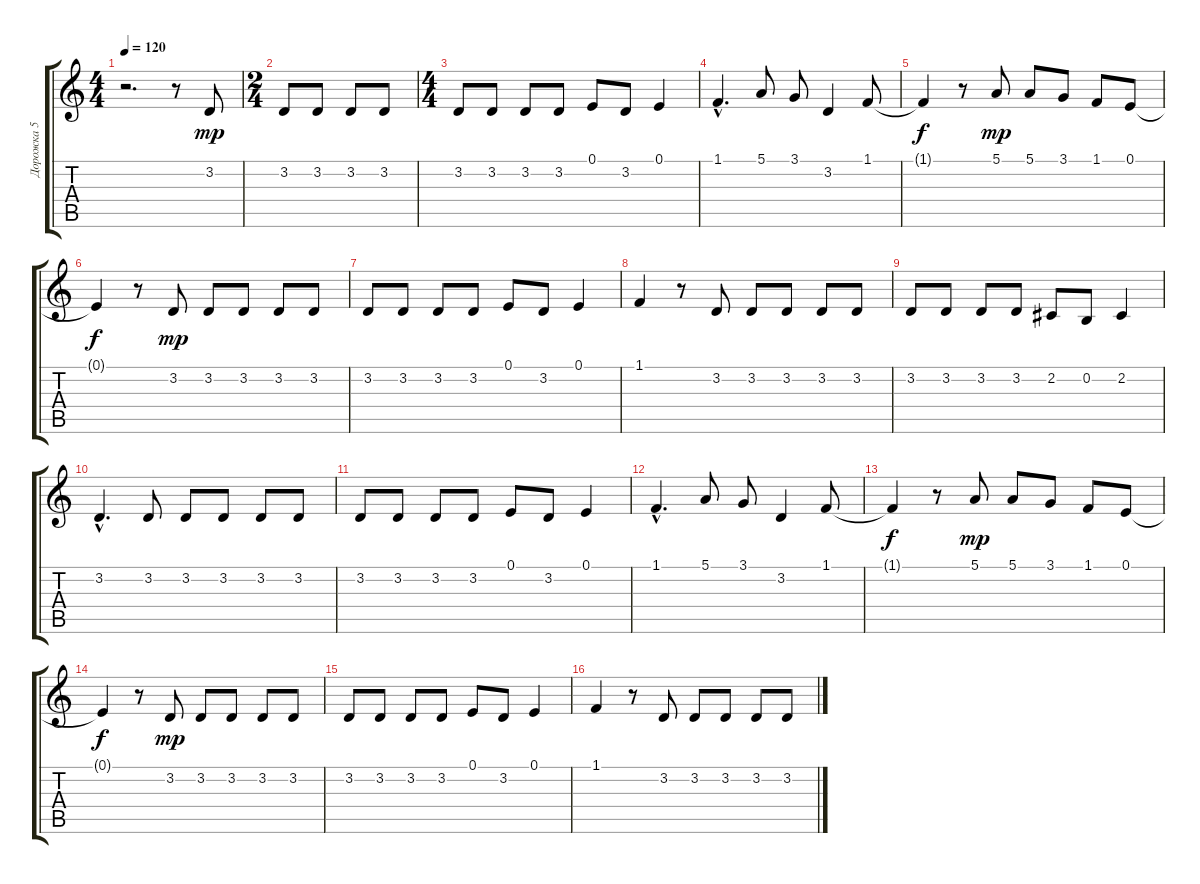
\track ("Дорожка 5" "Дорожка 5") {instrument tenorsax}
\staff {score tabs}
\tuning (E4 B3 G3 D3 A2 E2) {hide}
\ts (4 4)
\tempo 120
\clef g2
\ks c
r.2{d dy mp} r.8 3.2.8 |
\ts (2 4)
3.2.8 3.2.8 3.2.8 3.2.8 |
\ts (4 4)
3.2.8 3.2.8 3.2.8 3.2.8 0.1.8 3.2.8 0.1.4 |
1.1{hac}.4{d} 5.1.8 3.1.8 3.2.4 1.1.8 |
1.1{t}.4{dy f} r.8 5.1.8{dy mp} 5.1.8 3.1.8 1.1.8 0.1.8 |
0.1{t}.4{dy f} r.8 3.2.8{dy mp} 3.2.8 3.2.8 3.2.8 3.2.8 |
3.2.8 3.2.8 3.2.8 3.2.8 0.1.8 3.2.8 0.1.4 |
1.1.4 r.8 3.2.8 3.2.8 3.2.8 3.2.8 3.2.8 |
3.2.8 3.2.8 3.2.8 3.2.8 2.2.8 0.2.8 2.2.4 |
3.2{hac}.4{d} 3.2.8 3.2.8 3.2.8 3.2.8 3.2.8 |
3.2.8 3.2.8 3.2.8 3.2.8 0.1.8 3.2.8 0.1.4 |
1.1{hac}.4{d} 5.1.8 3.1.8 3.2.4 1.1.8 |
1.1{t}.4{dy f} r.8 5.1.8{dy mp} 5.1.8 3.1.8 1.1.8 0.1.8 |
0.1{t}.4{dy f} r.8 3.2.8{dy mp} 3.2.8 3.2.8 3.2.8 3.2.8 |
3.2.8 3.2.8 3.2.8 3.2.8 0.1.8 3.2.8 0.1.4 |
1.1.4 r.8 3.2.8 3.2.8 3.2.8 3.2.8 3.2.8
